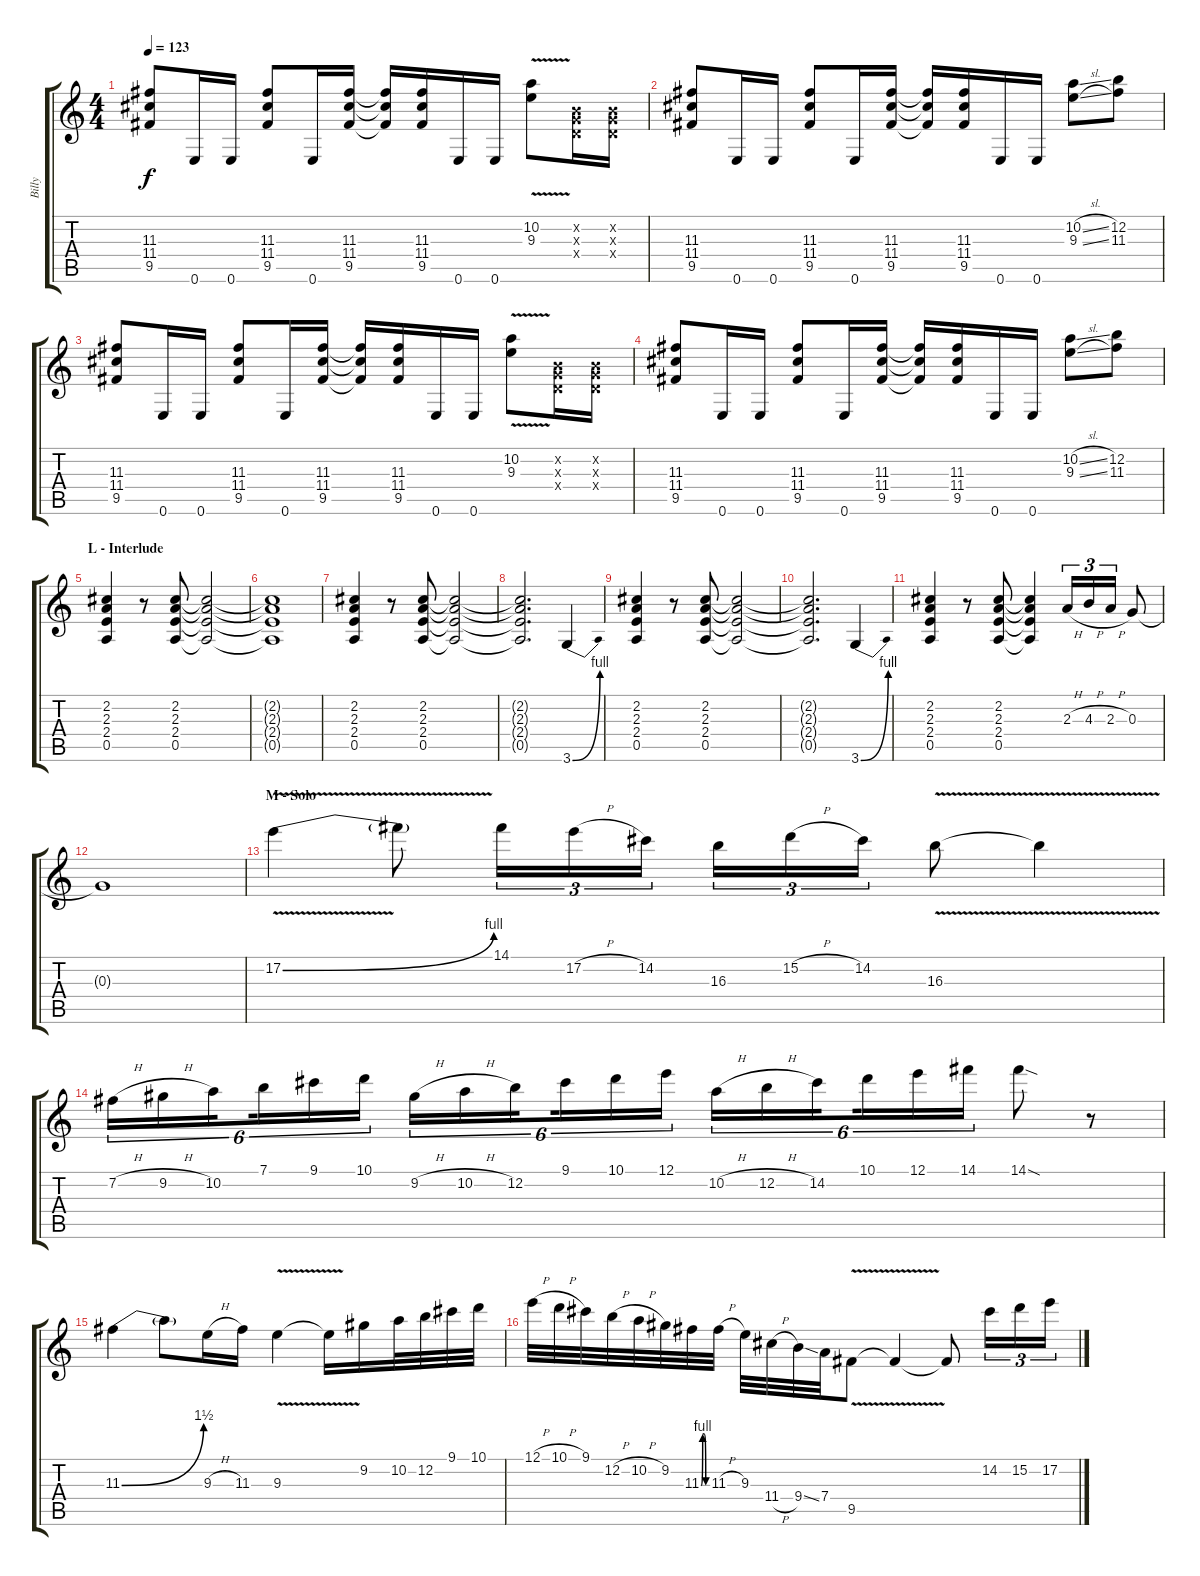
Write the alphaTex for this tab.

\track ("Billy" "Billy") {instrument distortionguitar}
\staff {score tabs}
\tuning (E4 B3 G3 D3 A2 E2) {hide}
\ts (4 4)
\tempo 123
\clef g2
\ks c
(11.3 11.4 9.5).8{dy f} 0.6.16 0.6.16 (11.3 11.4 9.5).8 0.6.16 (11.3 11.4 9.5).16 (11.3{t} 11.4{t} 9.5{t}).16 (11.3 11.4 9.5).16 0.6.16 0.6.16 (10.2 9.3{v}).8 (0.2{x} 0.3{x} 0.4{x}).16 (0.2{x} 0.3{x} 0.4{x}).16 |
(11.3 11.4 9.5).8 0.6.16 0.6.16 (11.3 11.4 9.5).8 0.6.16 (11.3 11.4 9.5).16 (11.3{t} 11.4{t} 9.5{t}).16 (11.3 11.4 9.5).16 0.6.16 0.6.16 (10.2{sl} 9.3{sl}).8 (12.2 11.3).8 |
(11.3 11.4 9.5).8 0.6.16 0.6.16 (11.3 11.4 9.5).8 0.6.16 (11.3 11.4 9.5).16 (11.3{t} 11.4{t} 9.5{t}).16 (11.3 11.4 9.5).16 0.6.16 0.6.16 (10.2 9.3{v}).8 (0.2{x} 0.3{x} 0.4{x}).16 (0.2{x} 0.3{x} 0.4{x}).16 |
(11.3 11.4 9.5).8 0.6.16 0.6.16 (11.3 11.4 9.5).8 0.6.16 (11.3 11.4 9.5).16 (11.3{t} 11.4{t} 9.5{t}).16 (11.3 11.4 9.5).16 0.6.16 0.6.16 (10.2{sl} 9.3{sl}).8 (12.2 11.3).8 |
\section ("" "L - Interlude")
(2.2 2.3 2.4 0.5).4 r.8 (2.2 2.3 2.4 0.5).8 (2.2{t} 2.3{t} 2.4{t} 0.5{t}).2 |
(2.2{t} 2.3{t} 2.4{t} 0.5{t}).1 |
(2.2 2.3 2.4 0.5).4 r.8 (2.2 2.3 2.4 0.5).8 (2.2{t} 2.3{t} 2.4{t} 0.5{t}).2 |
(2.2{t} 2.3{t} 2.4{t} 0.5{t}).2{d} 3.6{be (bend 0 0 60 4)}.4 |
(2.2 2.3 2.4 0.5).4 r.8 (2.2 2.3 2.4 0.5).8 (2.2{t} 2.3{t} 2.4{t} 0.5{t}).2 |
(2.2{t} 2.3{t} 2.4{t} 0.5{t}).2{d} 3.6{be (bend 0 0 60 4)}.4 |
(2.2 2.3 2.4 0.5).4 r.8 (2.2 2.3 2.4 0.5).8 (2.2{t} 2.3{t} 2.4{t} 0.5{t}).4 2.3{h}.16{tu (3 2)} 4.3{h}.16{tu (3 2)} 2.3{h}.16{tu (3 2)} 0.3.8 |
0.3{t}.1 |
\section ("" "M - Solo")
17.2{be (bend 0 0 60 4) v}.4{volume 16 balance 8} 17.2{t}.8 14.1.16{tu (3 2)} 17.2{h}.16{tu (3 2)} 14.2.16{tu (3 2)} 16.3.16{tu (3 2)} 15.2{h}.16{tu (3 2)} 14.2.16{tu (3 2)} 16.3{v}.8 16.3{t}.4 |
7.2{h}.16{tu (6 4)} 9.2{h}.16{tu (6 4)} 10.2.16{tu (6 4) beam splitsecondary} 7.1.16{tu (6 4)} 9.1.16{tu (6 4)} 10.1.16{tu (6 4)} 9.2{h}.16{tu (6 4)} 10.2{h}.16{tu (6 4)} 12.2.16{tu (6 4) beam splitsecondary} 9.1.16{tu (6 4)} 10.1.16{tu (6 4)} 12.1.16{tu (6 4)} 10.2{h}.16{tu (6 4)} 12.2{h}.16{tu (6 4)} 14.2.16{tu (6 4) beam splitsecondary} 10.1.16{tu (6 4)} 12.1.16{tu (6 4)} 14.1.16{tu (6 4)} 14.1{sod}.8 r.8 |
11.3{be (bend 0 0 60 6)}.4 11.3{t}.8 9.3{h}.16 11.3.16 9.3{v}.4 9.3{t}.16 9.2.16 10.2.32 12.2.32 9.1.32 10.1.32 |
12.1{h}.32 10.1{h}.32 9.1.32 12.2{h}.32 10.2{h}.32 9.2.32 11.3{be (custom 0 0 15 4 30 4 45 0 60 0)}.32 11.3{h}.32 9.3.32 11.4{h}.32 9.4{ss}.32 7.4.32 9.5{v}.8 9.5{t}.4 9.5{t}.8 14.2.16{tu (3 2)} 15.2.16{tu (3 2)} 17.2.16{tu (3 2)}
